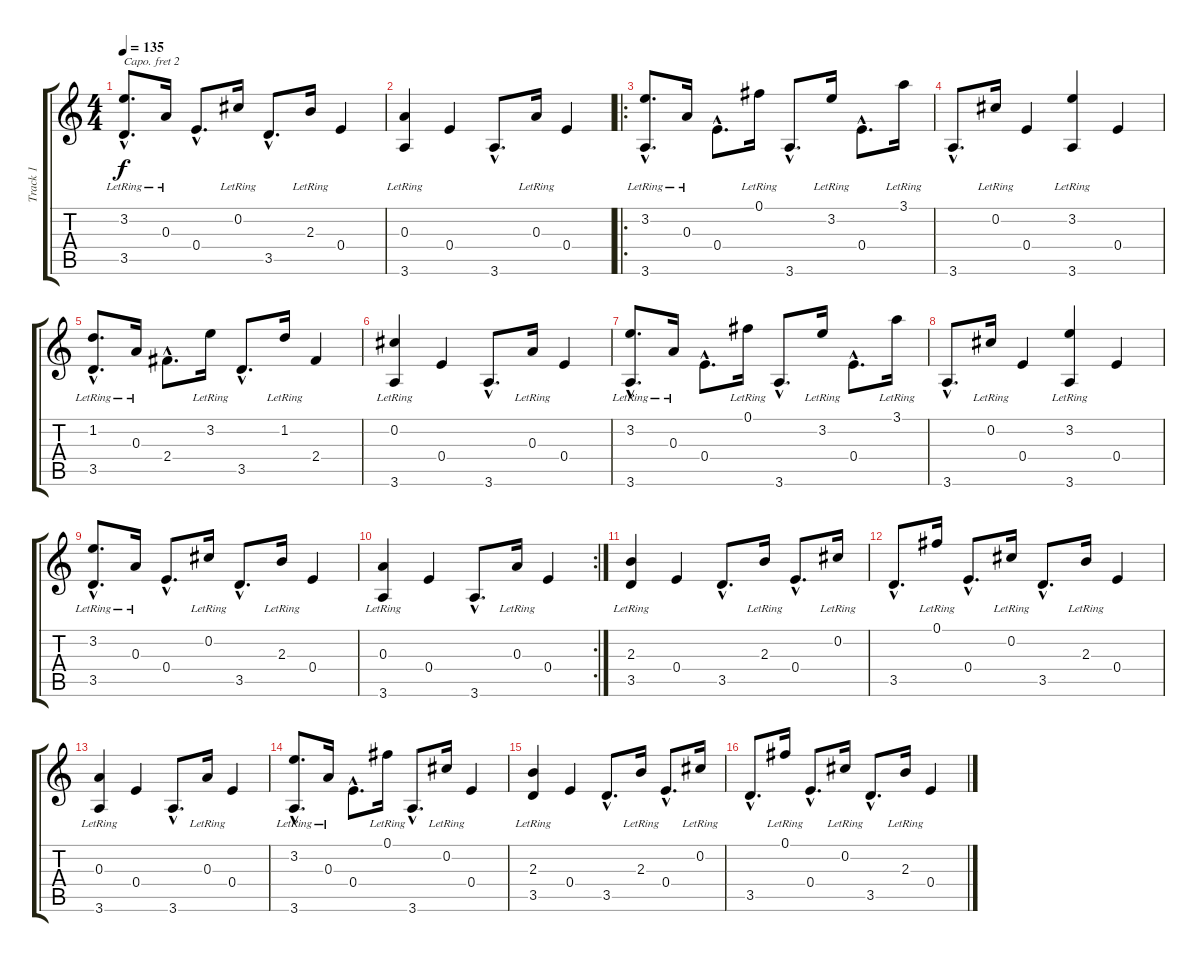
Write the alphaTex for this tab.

\track ("Track 1" "Track 1") {instrument acousticguitarnylon}
\staff {score tabs}
\capo 2
\tuning (E4 B3 G3 D3 A2 E2) {hide}
\ts (4 4)
\tempo 135
\clef g2
\ks c
(3.2{hac lr} 3.5{hac}).8{d dy f} 0.3{lr}.16 0.4{hac}.8{d} 0.2{lr}.16 3.5{hac}.8{d} 2.3{lr}.16 0.4.4 |
(0.3{lr} 3.6).4 0.4.4 3.6{hac}.8{d} 0.3{lr}.16 0.4.4 |
\ro
(3.2{hac lr} 3.6{hac}).8{d} 0.3{lr}.16 0.4{hac}.8{d} 0.1{lr}.16 3.6{hac}.8{d} 3.2{lr}.16 0.4{hac}.8{d} 3.1{lr}.16 |
3.6{hac}.8{d} 0.2{lr}.16 0.4.4 (3.2{lr} 3.6).4 0.4.4 |
(1.2{hac lr} 3.5{hac}).8{d} 0.3{lr}.16 2.4{hac}.8{d} 3.2{lr}.16 3.5{hac}.8{d} 1.2{lr}.16 2.4.4 |
(0.2{lr} 3.6).4 0.4.4 3.6{hac}.8{d} 0.3{lr}.16 0.4.4 |
(3.2{hac lr} 3.6{hac}).8{d} 0.3{lr}.16 0.4{hac}.8{d} 0.1{lr}.16 3.6{hac}.8{d} 3.2{lr}.16 0.4{hac}.8{d} 3.1{lr}.16 |
3.6{hac}.8{d} 0.2{lr}.16 0.4.4 (3.2{lr} 3.6).4 0.4.4 |
(3.2{hac lr} 3.5{hac}).8{d} 0.3{lr}.16 0.4{hac}.8{d} 0.2{lr}.16 3.5{hac}.8{d} 2.3{lr}.16 0.4.4 |
\rc 2
(0.3{lr} 3.6).4 0.4.4 3.6{hac}.8{d} 0.3{lr}.16 0.4.4 |
(2.3{lr} 3.5).4 0.4.4 3.5{hac}.8{d} 2.3{lr}.16 0.4{hac}.8{d} 0.2{lr}.16 |
3.5{hac}.8{d} 0.1{lr}.16 0.4{hac}.8{d} 0.2{lr}.16 3.5{hac}.8{d} 2.3{lr}.16 0.4.4 |
(0.3{lr} 3.6).4 0.4.4 3.6{hac}.8{d} 0.3{lr}.16 0.4.4 |
(3.2{hac lr} 3.6{hac}).8{d} 0.3{lr}.16 0.4{hac}.8{d} 0.1{lr}.16 3.6{hac}.8{d} 0.2{lr}.16 0.4.4 |
(2.3{lr} 3.5).4 0.4.4 3.5{hac}.8{d} 2.3{lr}.16 0.4{hac}.8{d} 0.2{lr}.16 |
3.5{hac}.8{d} 0.1{lr}.16 0.4{hac}.8{d} 0.2{lr}.16 3.5{hac}.8{d} 2.3{lr}.16 0.4.4
